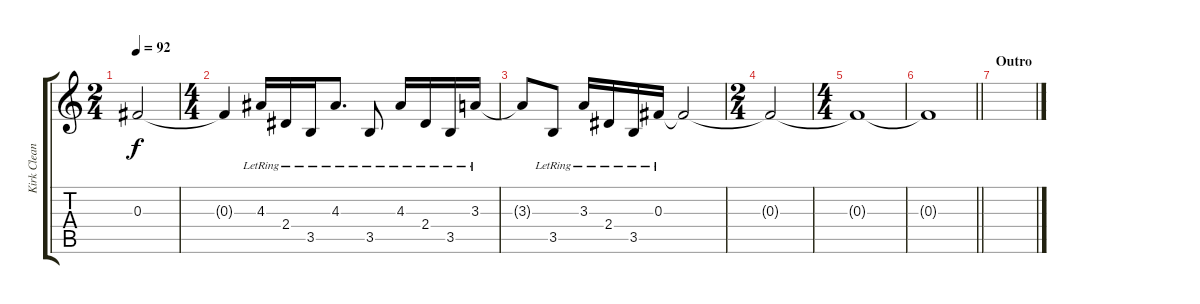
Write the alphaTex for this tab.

\track ("Kirk Clean" "Kirk Clean") {instrument electricguitarclean}
\staff {score tabs}
\tuning (Eb4 Bb3 Gb3 Db3 Ab2 Eb2) {hide}
\ts (2 4)
\tempo 92
\clef g2
\ks c
0.3{t}.2{dy f} |
\ts (4 4)
0.3{t}.4 4.3{lr}.16 2.4{lr}.16 3.5{lr}.16 4.3{lr}.8{d} 3.5{lr}.8 4.3{lr}.16 2.4{lr}.16 3.5{lr}.16 3.3{lr}.16 |
3.3{t}.8 3.5{lr}.8 3.3{lr}.16 2.4{lr}.16 3.5{lr}.16 0.3{lr}.16 0.3{t}.2 |
\ts (2 4)
0.3{t}.2 |
\ts (4 4)
0.3{t}.1 |
\barLineRight lightlight
0.3{t}.1 |
\section ("" "Outro")
